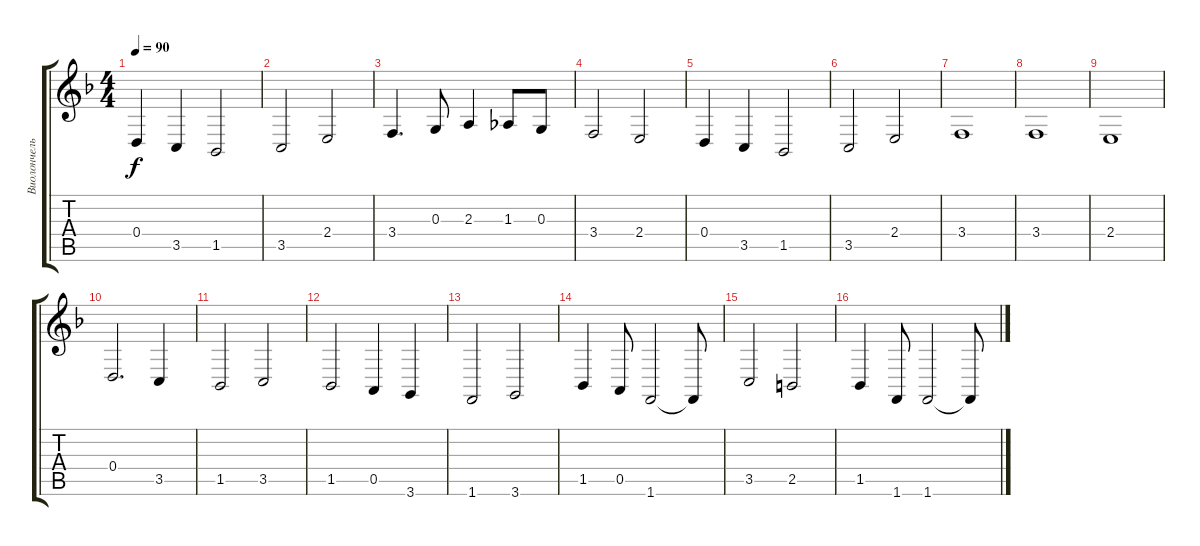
\track ("Виолончель" "Виолончель") {instrument violin}
\staff {score tabs}
\tuning (E4 B3 G3 D3 A2 E2) {hide}
\ts (4 4)
\tempo 90
\clef g2
\ks f
0.4.4{dy f} 3.5.4 1.5.2 |
3.5.2 2.4.2 |
3.4.4{d} 0.3.8 2.3.4 1.3.8 0.3.8 |
3.4.2 2.4.2 |
0.4.4 3.5.4 1.5.2 |
3.5.2 2.4.2 |
3.4.1 |
3.4.1 |
2.4.1 |
0.4.2{d} 3.5.4 |
1.5.2 3.5.2 |
1.5.2 0.5.4 3.6.4 |
1.6.2 3.6.2 |
1.5.4 0.5.8 1.6.2 1.6{t}.8 |
3.5.2 2.5.2 |
1.5.4 1.6.8 1.6.2 1.6{t}.8
